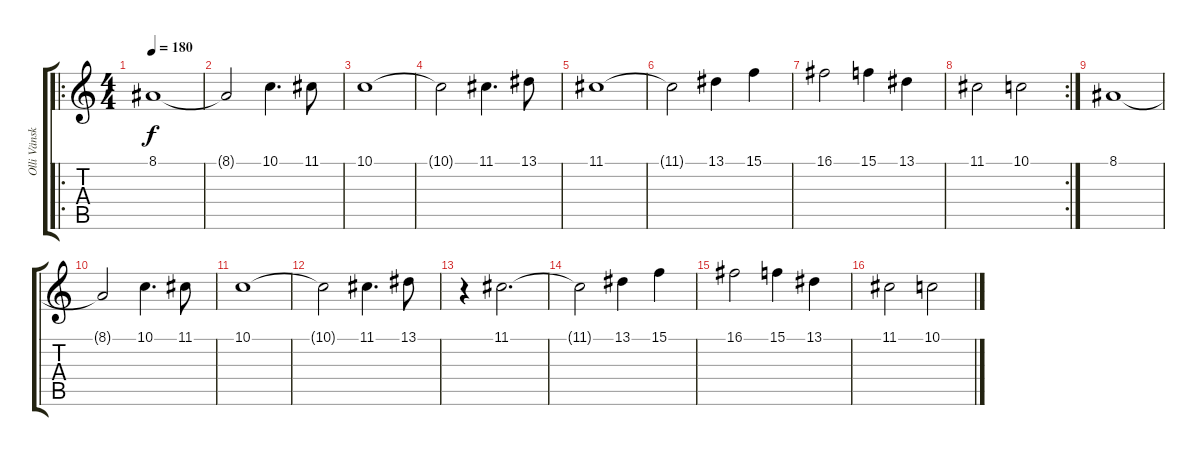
\track ("Olli Vänskä" "Olli Vänsk") {instrument violin}
\staff {score tabs}
\tuning (D4 A3 F3 C3 G2 D2) {hide}
\ro
\ts (4 4)
\section ("" "")
\tempo 180
\clef g2
\ks c
8.1.1{dy f} |
8.1{t}.2 10.1.4{d} 11.1.8 |
10.1.1 |
10.1{t}.2 11.1.4{d} 13.1.8 |
11.1.1 |
11.1{t}.2 13.1.4 15.1.4 |
16.1.2 15.1.4 13.1.4 |
\rc 2
11.1.2 10.1.2 |
8.1.1 |
8.1{t}.2 10.1.4{d} 11.1.8 |
10.1.1 |
10.1{t}.2 11.1.4{d} 13.1.8 |
r.4 11.1.2{d} |
11.1{t}.2 13.1.4 15.1.4 |
16.1.2 15.1.4 13.1.4 |
11.1.2 10.1.2
